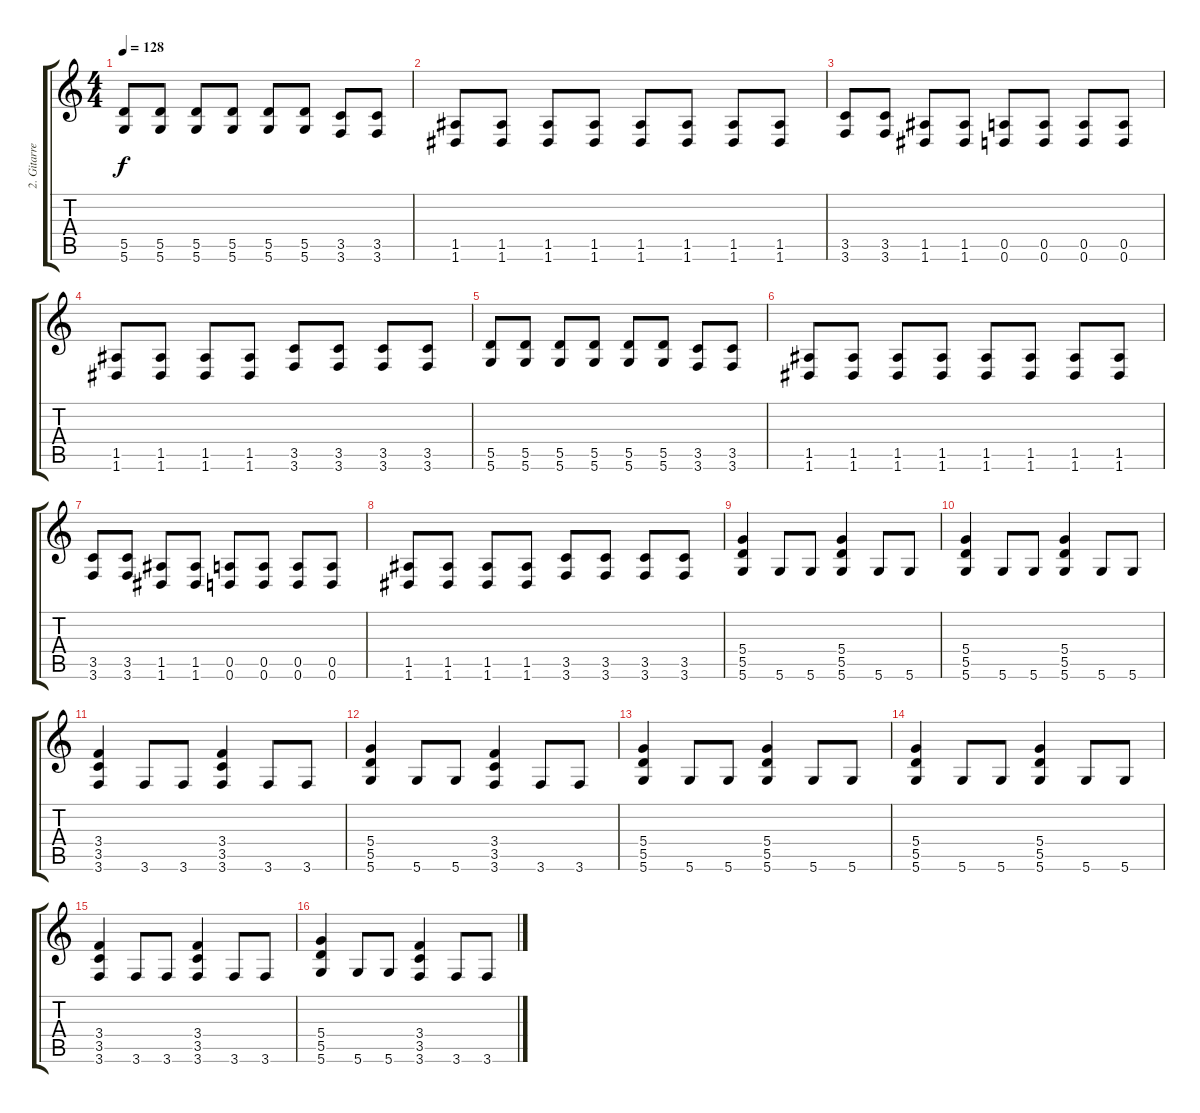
\track ("2. Gitarre" "2. Gitarre") {instrument overdrivenguitar}
\staff {score tabs}
\tuning (E4 B3 G3 D3 A2 D2) {hide}
\ts (4 4)
\tempo 128
\clef g2
\ks c
(5.5 5.6).8{dy f} (5.5 5.6).8 (5.5 5.6).8 (5.5 5.6).8 (5.5 5.6).8 (5.5 5.6).8 (3.5 3.6).8 (3.5 3.6).8 |
(1.5 1.6).8 (1.5 1.6).8 (1.5 1.6).8 (1.5 1.6).8 (1.5 1.6).8 (1.5 1.6).8 (1.5 1.6).8 (1.5 1.6).8 |
(3.5 3.6).8 (3.5 3.6).8 (1.5 1.6).8 (1.5 1.6).8 (0.5 0.6).8 (0.5 0.6).8 (0.5 0.6).8 (0.5 0.6).8 |
(1.5 1.6).8 (1.5 1.6).8 (1.5 1.6).8 (1.5 1.6).8 (3.5 3.6).8 (3.5 3.6).8 (3.5 3.6).8 (3.5 3.6).8 |
(5.5 5.6).8 (5.5 5.6).8 (5.5 5.6).8 (5.5 5.6).8 (5.5 5.6).8 (5.5 5.6).8 (3.5 3.6).8 (3.5 3.6).8 |
(1.5 1.6).8 (1.5 1.6).8 (1.5 1.6).8 (1.5 1.6).8 (1.5 1.6).8 (1.5 1.6).8 (1.5 1.6).8 (1.5 1.6).8 |
(3.5 3.6).8 (3.5 3.6).8 (1.5 1.6).8 (1.5 1.6).8 (0.5 0.6).8 (0.5 0.6).8 (0.5 0.6).8 (0.5 0.6).8 |
(1.5 1.6).8 (1.5 1.6).8 (1.5 1.6).8 (1.5 1.6).8 (3.5 3.6).8 (3.5 3.6).8 (3.5 3.6).8 (3.5 3.6).8 |
(5.4 5.5 5.6).4 5.6.8 5.6.8 (5.4 5.5 5.6).4 5.6.8 5.6.8 |
(5.4 5.5 5.6).4 5.6.8 5.6.8 (5.4 5.5 5.6).4 5.6.8 5.6.8 |
(3.4 3.5 3.6).4 3.6.8 3.6.8 (3.4 3.5 3.6).4 3.6.8 3.6.8 |
(5.4 5.5 5.6).4 5.6.8 5.6.8 (3.4 3.5 3.6).4 3.6.8 3.6.8 |
(5.4 5.5 5.6).4 5.6.8 5.6.8 (5.4 5.5 5.6).4 5.6.8 5.6.8 |
(5.4 5.5 5.6).4 5.6.8 5.6.8 (5.4 5.5 5.6).4 5.6.8 5.6.8 |
(3.4 3.5 3.6).4 3.6.8 3.6.8 (3.4 3.5 3.6).4 3.6.8 3.6.8 |
(5.4 5.5 5.6).4 5.6.8 5.6.8 (3.4 3.5 3.6).4 3.6.8 3.6.8
